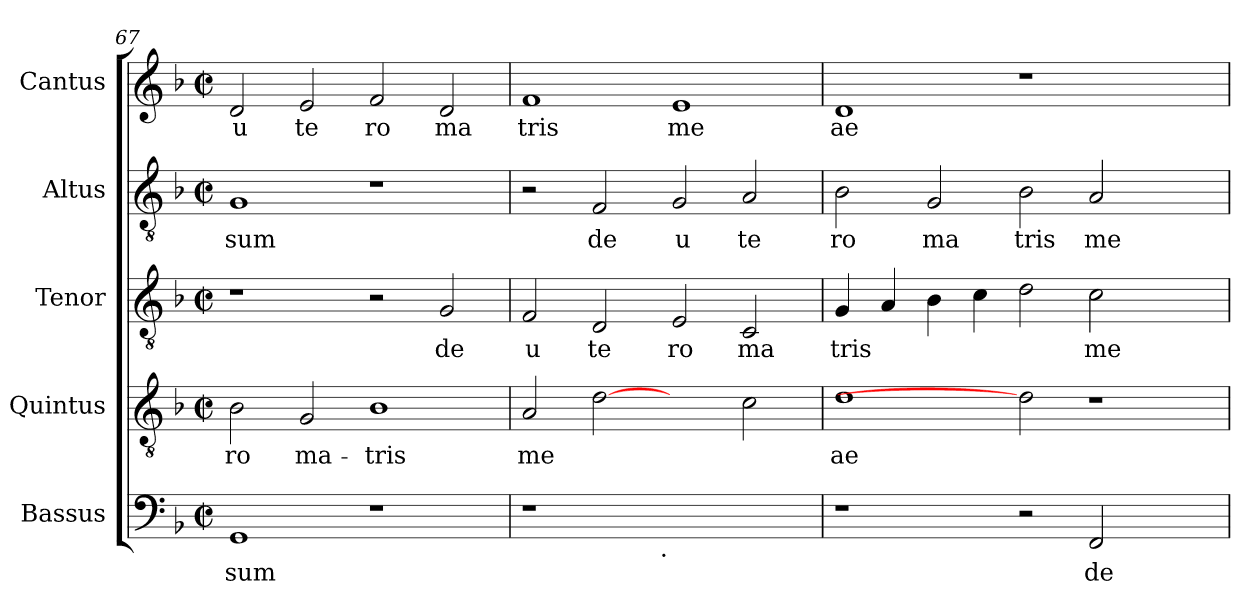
**kern	**text	**kern	**text	**kern	**text	**kern	**text	**kern	**text
*part5	*part5	*part4	*part4	*part3	*part3	*part2	*part2	*part1	*part1
*staff5	*staff5	*staff4	*staff4	*staff3	*staff3	*staff2	*staff2	*staff1	*staff1
*I"Bassus	*	*I"Quintus	*	*I"Tenor	*	*I"Altus	*	*I"Cantus	*
*clefF4	*	*clefGv2	*	*clefGv2	*	*clefGv2	*	*clefG2	*
*k[b-]	*	*k[b-]	*	*k[b-]	*	*k[b-]	*	*k[b-]	*
*F:	*	*F:	*	*F:	*	*F:	*	*F:	*
*M2/2	*	*M2/2	*	*M2/2	*	*M2/2	*	*M2/2	*
*met(c|)	*	*met(c|)	*	*met(c|)	*	*met(c|)	*	*met(c|)	*
=67	=67	=67	=67	=67	=67	=67	=67	=67	=67
!	!LO:LY:b:cj	!	!LO:LY:b:cj	!	!	!	!LO:LY:b:cj	!	!LO:LY:b:cj
1GG	sum	2B-\	-ro	1r	.	1G	sum	2d/	u
!	!	!	!LO:LY:b:cj	!	!	!	!	!	!LO:LY:b:cj
.	.	2G/	ma-	.	.	.	.	2e/	te
!	!	!	!LO:LY:b:cj	!	!	!	!	!	!LO:LY:b:cj
1r	.	1B-	-tris	2r	.	1r	.	2f/	ro
!	!	!	!	!	!LO:LY:b:cj	!	!	!	!LO:LY:b:cj
.	.	.	.	2G/	de	.	.	2d/	ma
=68	=68	=68	=68	=68	=68	=68	=68	=68	=68
!	!	!	!LO:LY:b:cj	!	!LO:LY:b:cj	!	!	!	!LO:LY:b:cj
*^	*	*	*	*	*	*	*	*	*
1r	2ryy	.	2A/	me-	2F/	u	2r	.	1f	tris
!	!	!	!	!LO:LY:b:cj	!	!LO:LY:b:cj	!	!LO:LY:b:cj	!	!
.	4...ryy	.	[2d	--	2D/	te	2F/	de	.	.
!	!LO:TX:b:t=.	!	!	!	!	!	!	!	!	!
.	1ryy	.	.	.	.	.	.	.	.	.
!	!	!	!	!	!	!LO:LY:b:cj	!	!LO:LY:b:cj	!	!LO:LY:b:cj
1ryy	.	.	2ryy	.	2E/	ro	2G/	u	1e	me
!	!	!	!	!LO:LY:b:cj	!	!LO:LY:b:cj	!	!LO:LY:b:cj	!	!
.	.	.	2c\	--	2C/	ma	2A/	te	.	.
.	32ryy	.	.	.	.	.	.	.	.	.
=69	=69	=69	=69	=69	=69	=69	=69	=69	=69	=69
!	!	!	!	!LO:LY:b:cj	!	!LO:LY:b:cj	!	!LO:LY:b:cj	!	!LO:LY:b:cj
*v	*v	*	*	*	*	*	*	*	*	*
1r	.	1d	-ae	4G/	tris	2B-\	ro	1d	ae
!	!	!	!	!	!LO:LY:b:cj	!	!	!	!
.	.	.	.	4A/	.	.	.	.	.
!	!	!	!	!	!LO:LY:b:cj	!	!LO:LY:b:cj	!	!
.	.	.	.	4B-\	.	2G/	ma	.	.
!	!	!	!	!	!LO:LY:b:cj	!	!	!	!
.	.	.	.	4c\	.	.	.	.	.
!	!	!	!	!	!LO:LY:b:cj	!	!LO:LY:b:cj	!	!
2r	.	2d]	.	2d\	.	2B-\	tris	1r	.
!	!LO:LY:b:cj	!	!	!	!LO:LY:b:cj	!	!LO:LY:b:cj	!	!
2FF/	de	1r	.	2c\	me	2A/	me	.	.
2ryy	.	.	.	2ryy	.	2ryy	.	2ryy	.
=	=	=	=	=	=	=	=	=	=
*-	*-	*-	*-	*-	*-	*-	*-	*-	*-
